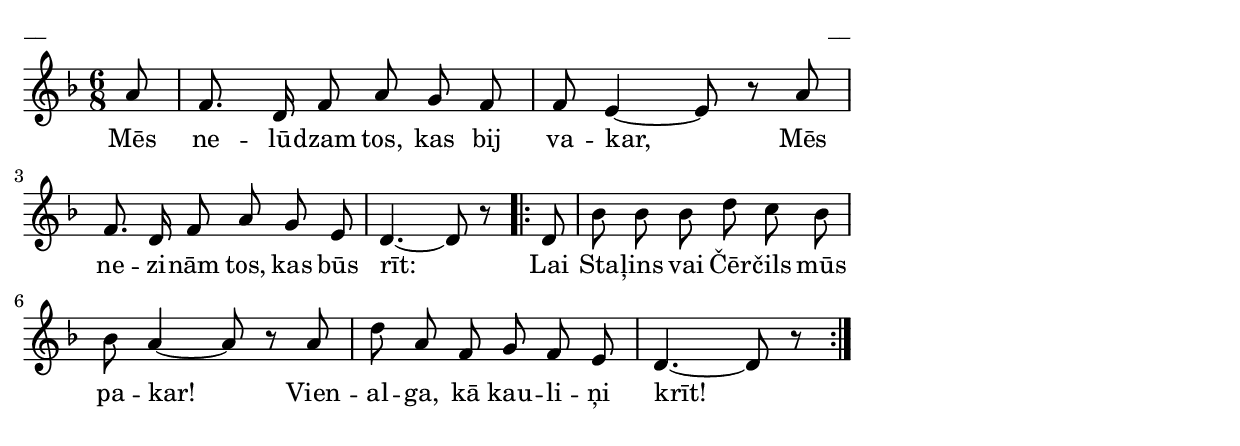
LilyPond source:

\version "2.13.16"
%\header {
%    title = "Mēs nelūdzam tos, kas bij vakar"
%} 
\paper {
line-width = 14\cm
left-margin = 0.4\cm
between-system-padding = 0.1\cm
between-system-space = 0.1\cm
}
\layout {
indent = #0
ragged-last = ##f
}


voiceA = \relative c' {
\clef "treble"
\key d \minor
\time 6/8
\partial 8*1
a'8 | f8. d16 f8 a g f | f8 e4~ e8 r a | f8. d16 f8 a g e | d4.~ d8 r  
\repeat volta 2 {
d | bes'8 bes bes d c bes | bes8 a4~ a8 r a | d8 a f g f e | d4.~ d8 r  
}
} 




lyricA = \lyricmode {
Mēs ne -- lū -- dzam tos, kas bij va -- kar, 
Mēs ne -- zi -- nām tos, kas būs rīt:
Lai Sta -- ļins vai Čēr -- čils mūs pa -- kar!
Vien -- al -- ga, kā kau -- li -- ņi krīt!
}



fullScore = <<
\new Staff {
<<
\new Voice = "voiceA" { \oneVoice \autoBeamOff \voiceA }
\lyricsto "voiceA" \new Lyrics \lyricA
>>
}
>>

\score {
\fullScore
\header { piece = "__" opus = "__" }
}
\markup { \with-color #(x11-color 'white) \sans \smaller "__" }
\score {
\unfoldRepeats
\fullScore
\midi {
\context { \Staff \remove "Staff_performer" }
\context { \Voice \consists "Staff_performer" }
}
}

